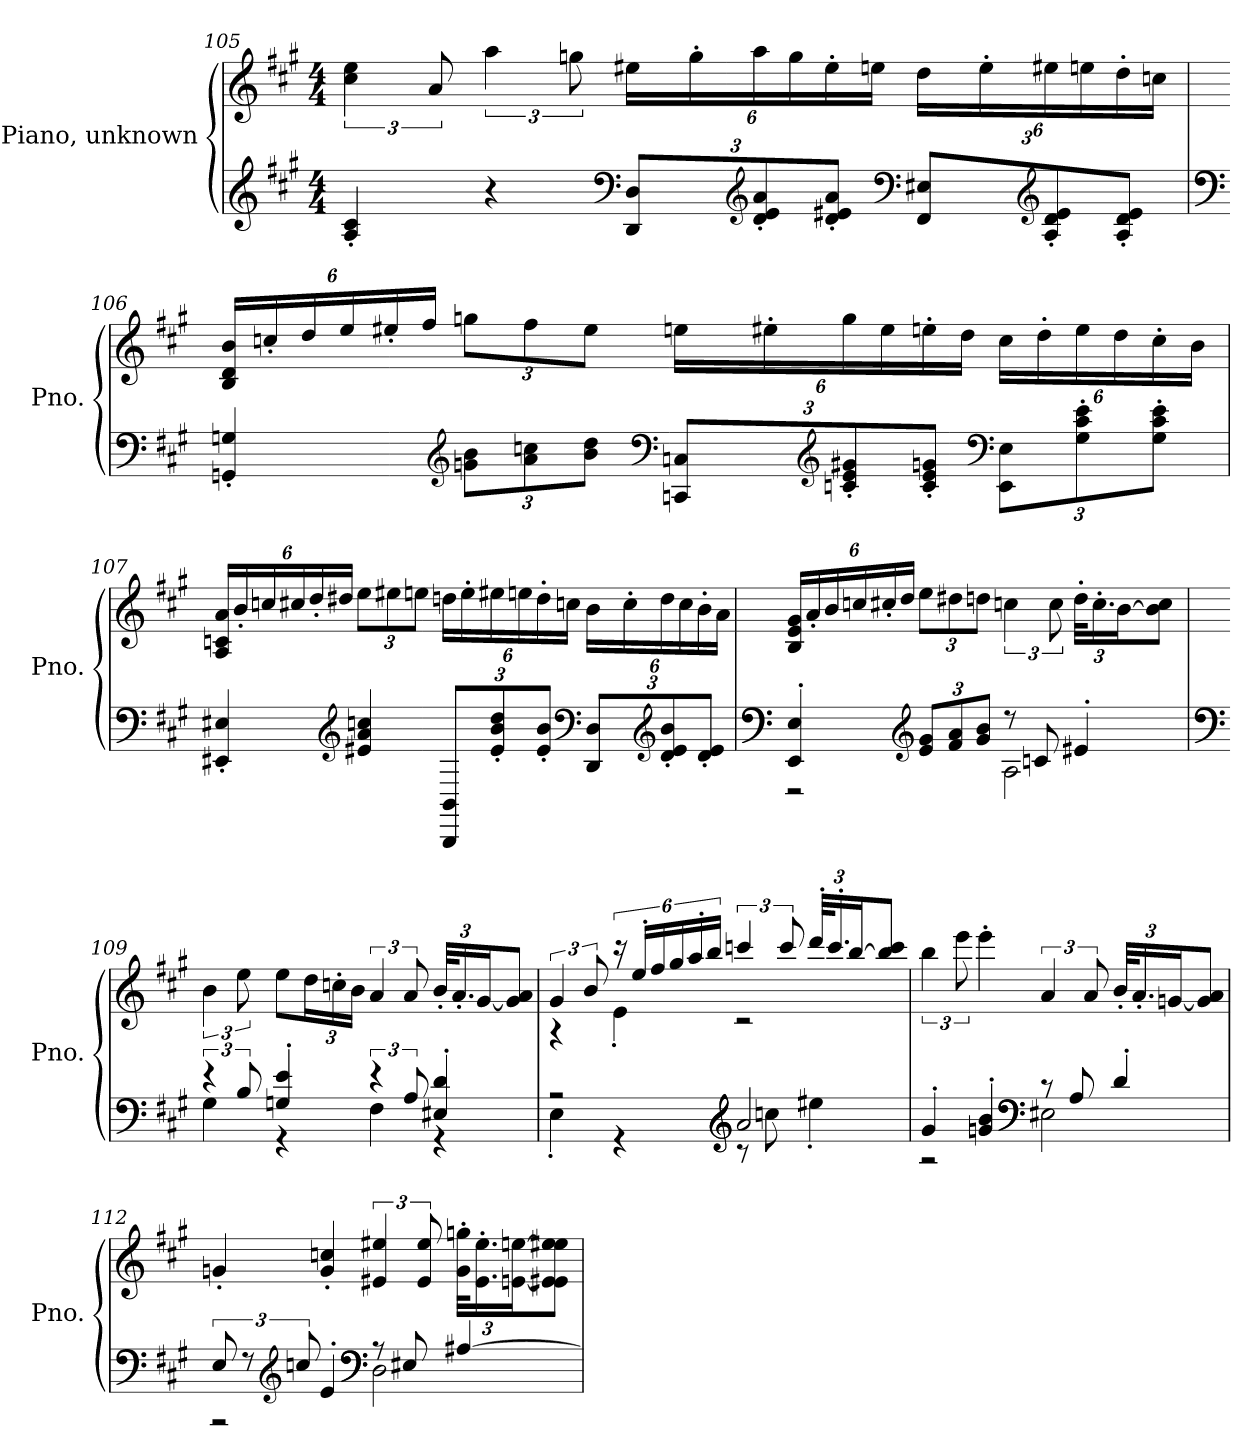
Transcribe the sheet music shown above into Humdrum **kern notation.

**kern	**kern
*part1	*part1
*staff2	*staff1
*I"Piano, unknown	*
*I'Pno.	*
!!LO:LB:g=z
*clefG2	*clefG2
*k[f#c#g#]	*k[f#c#g#]
*M4/4	*M4/4
=105	=105
4A/' 4c#/'	6cc#\ 6ee\
.	12a/
4r	6aa\
.	12ggn\
*clefF4	*
*Xbrackettup	*Xbrackettup
12DD/ 12D/L	24ee#X\LL
.	24gg'\
*clefG2	*
12d/' 12e/' 12a/'	24aa\
.	24gg\
12d/' 12e#X/' 12a/'J	24ee#'\
.	24een\JJ
*clefF4	*
12FF#/ 12E#X/L	24dd\LL
.	24ee'\
*clefG2	*
12A/' 12d/' 12e#/'	24ee#X\
.	24een\
12A/' 12d/' 12e#/'J	24dd'\
.	24ccn\JJ
!!LO:LB:g=z
=106	=106
*clefF4	*
4GGn/' 4Gn/'	24B/ 24d/ 24b/LL
.	24ccn'/
.	24dd/
.	24ee/
.	24ee#X'/
.	24ff#/JJ
*clefG2	*
12gn\ 12b\L	12ggn\L
12a\ 12ccn\	12ff#\
12b\ 12dd\J	12ee#\J
*clefF4	*
12CCn/ 12Cn/L	24een\LL
.	24ee#X'\
*clefG2	*
12cn/' 12e/' 12g#X/'	24gg\
.	24ee#\
12c/' 12e/' 12gn/'J	24een'\
.	24dd\JJ
*clefF4	*
12EE\ 12E\L	24cc\LL
.	24dd'\
12G\' 12c\' 12e\'	24ee\
.	24dd\
12G\' 12c\' 12e\'J	24cc'\
.	24b\JJ
!!LO:LB:g=z
=107	=107
4EE#X/' 4E#X/'	24A/ 24cn/ 24a/LL
.	24b'/
.	24ccn/
.	24cc#X/
.	24dd'/
.	24dd#X/JJ
*clefG2	*
4e#X/ 4a/ 4ccn/	12ee\L
.	12ee#X\
.	12een\J
12BBB/ 12BB/L	24ddn\LL
.	24ee'\
12e#/' 12b/' 12dd/'	24ee#X\
.	24een\
12e#/' 12b/'J	24dd'\
.	24ccn\JJ
*clefF4	*
12DD/ 12D/L	24b\LL
.	24cc'\
*clefG2	*
12d/' 12e#/' 12b/'	24dd\
.	24cc\
12d/' 12e#/'J	24b'\
.	24a\JJ
!!LO:PB:g=z
=108	=108
*clefF4	*
*^	*
4EE/' 4E/'	2r	24B/ 24e/ 24g#/LL
.	.	24a'/
.	.	24b/
.	.	24ccn/
.	.	24cc#X'/
.	.	24dd/JJ
*clefG2	*	*
12e/ 12g#/L	.	12ee\L
12f#/ 12a/	.	12dd#X\
12g#/ 12b/J	.	12ddn\J
*	*	*brackettup
8r	2A\	6ccn\
8cn/	.	.
.	.	12cc\
*	*	*Xbrackettup
4e#X'/	.	48dd'\KLL
.	.	24.cc'\
.	.	[24b\J
.	.	8b\] 8cc\J
=109	=109	=109
*clefF4	*	*
*brackettup	*	*brackettup
6r	4G#\	6b\
12B/	.	12ee\
4Gn/' 4e/'	4r	8ee\L
*	*	*Xbrackettup
.	.	24dd\L
.	.	24ccn'\
.	.	24b\JJ
*	*	*brackettup
6r	4F#\	6a/
12A/	.	12a/
*	*	*Xbrackettup
4E#X/' 4d/'	4r	48b'/KLL
.	.	24.a'/
.	.	[24g#/J
.	.	8g#/] 8a/J
!!LO:LB:g=z
=110	=110	=110
*	*	*brackettup
*	*	*^
2r	4E'\	6g#/	4r
.	.	12b/	.
.	4r	24r	4e'\
.	.	24ee'/LL	.
.	.	24ff#/	.
*	*	*Xbrackettup	*
.	.	24gg#/	.
.	.	24aa'/	.
.	.	24bb/JJ	.
*clefG2	*	*	*
*	*	*brackettup	*
2a/	8r	6cccn/	2r
.	8ccn\	.	.
.	.	12ccc/	.
*	*	*Xbrackettup	*
.	4ee#X'\	48ddd'/KLL	.
.	.	24.ccc'/	.
.	.	[24bb/J	.
.	.	8bb/] 8ccc/J	.
*	*	*v	*v
=111	=111	=111
*	*	*brackettup
4g#'/	2r	6bb\
.	.	12eee\
4gn/' 4b/'	.	4eee'\
*clefF4	*	*
8r	2E#X\	6a/
8A/	.	.
.	.	12a/
*	*	*Xbrackettup
4d'/	.	48b'/KLL
.	.	24.a'/
.	.	[24gn/J
.	.	8g/] 8a/J
!!LO:LB:g=z
=112	=112	=112
12E/	2r	4gn'/
12r	.	.
*clefG2	*	*
12ccn/	.	.
4e'/	.	4g/' 4ccn/'
*clefF4	*	*
*	*	*brackettup
8r	2D\	6e#X/ 6ee#X/
8E#X/	.	.
.	.	12e#/ 12ee#/
*	*	*Xbrackettup
[4A#X/	.	48g\' 48ggn\'KLL
.	.	24.e#\' 24.ee#\'
.	.	[24en\ [24een\J
.	.	8e\] 8e#X\ 8ee\] 8ee#X\J
*v	*v	*
=	=
*-	*-
